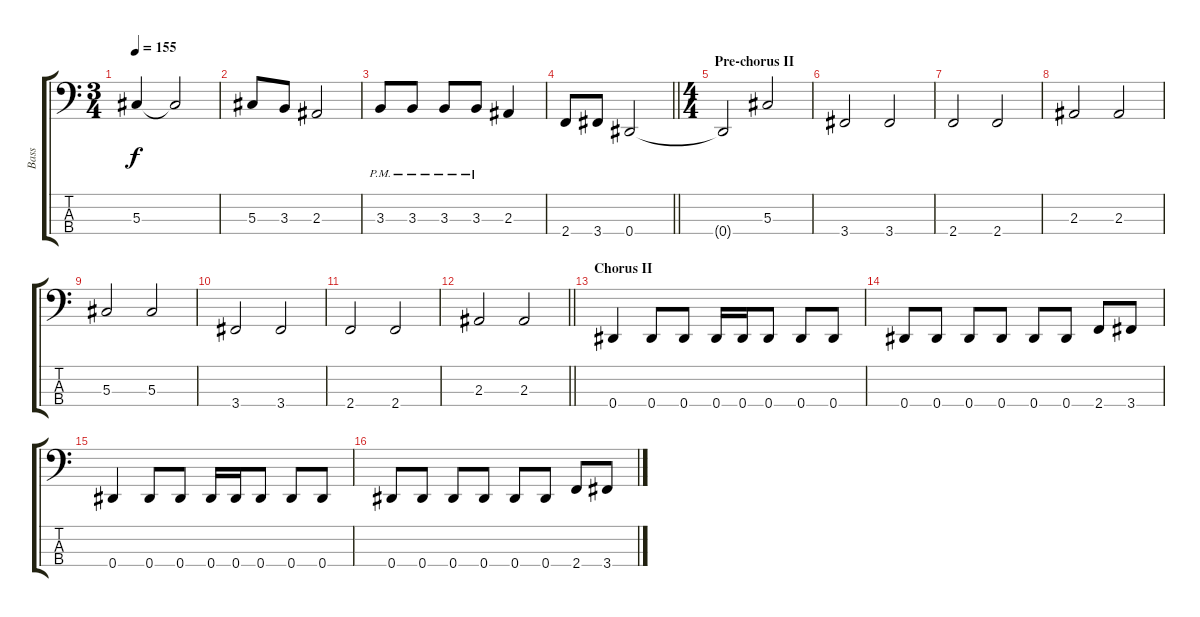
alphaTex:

\track ("Bass" "Bass") {instrument electricbasspick}
\staff {score tabs}
\tuning (Gb2 Db2 Ab1 Eb1) {hide}
\ts (3 4)
\tempo 155
\clef f4
\ks c
5.3.4{dy f} 5.3{t}.2 |
5.3.8 3.3.8 2.3.2 |
3.3{pm}.8 3.3{pm}.8 3.3{pm}.8 3.3{pm}.8 2.3.4 |
\barLineRight lightlight
2.4.8 3.4.8 0.4.2 |
\ts (4 4)
\section ("" "Pre-chorus II")
0.4{t}.2 5.3.2 |
3.4.2 3.4.2 |
2.4.2 2.4.2 |
2.3.2 2.3.2 |
5.3.2 5.3.2 |
3.4.2 3.4.2 |
2.4.2 2.4.2 |
\barLineRight lightlight
2.3.2 2.3.2 |
\section ("" "Chorus II")
0.4.4 0.4.8 0.4.8 0.4.16 0.4.16 0.4.8 0.4.8 0.4.8 |
0.4.8 0.4.8 0.4.8 0.4.8 0.4.8 0.4.8 2.4.8 3.4.8 |
0.4.4 0.4.8 0.4.8 0.4.16 0.4.16 0.4.8 0.4.8 0.4.8 |
0.4.8 0.4.8 0.4.8 0.4.8 0.4.8 0.4.8 2.4.8 3.4.8
